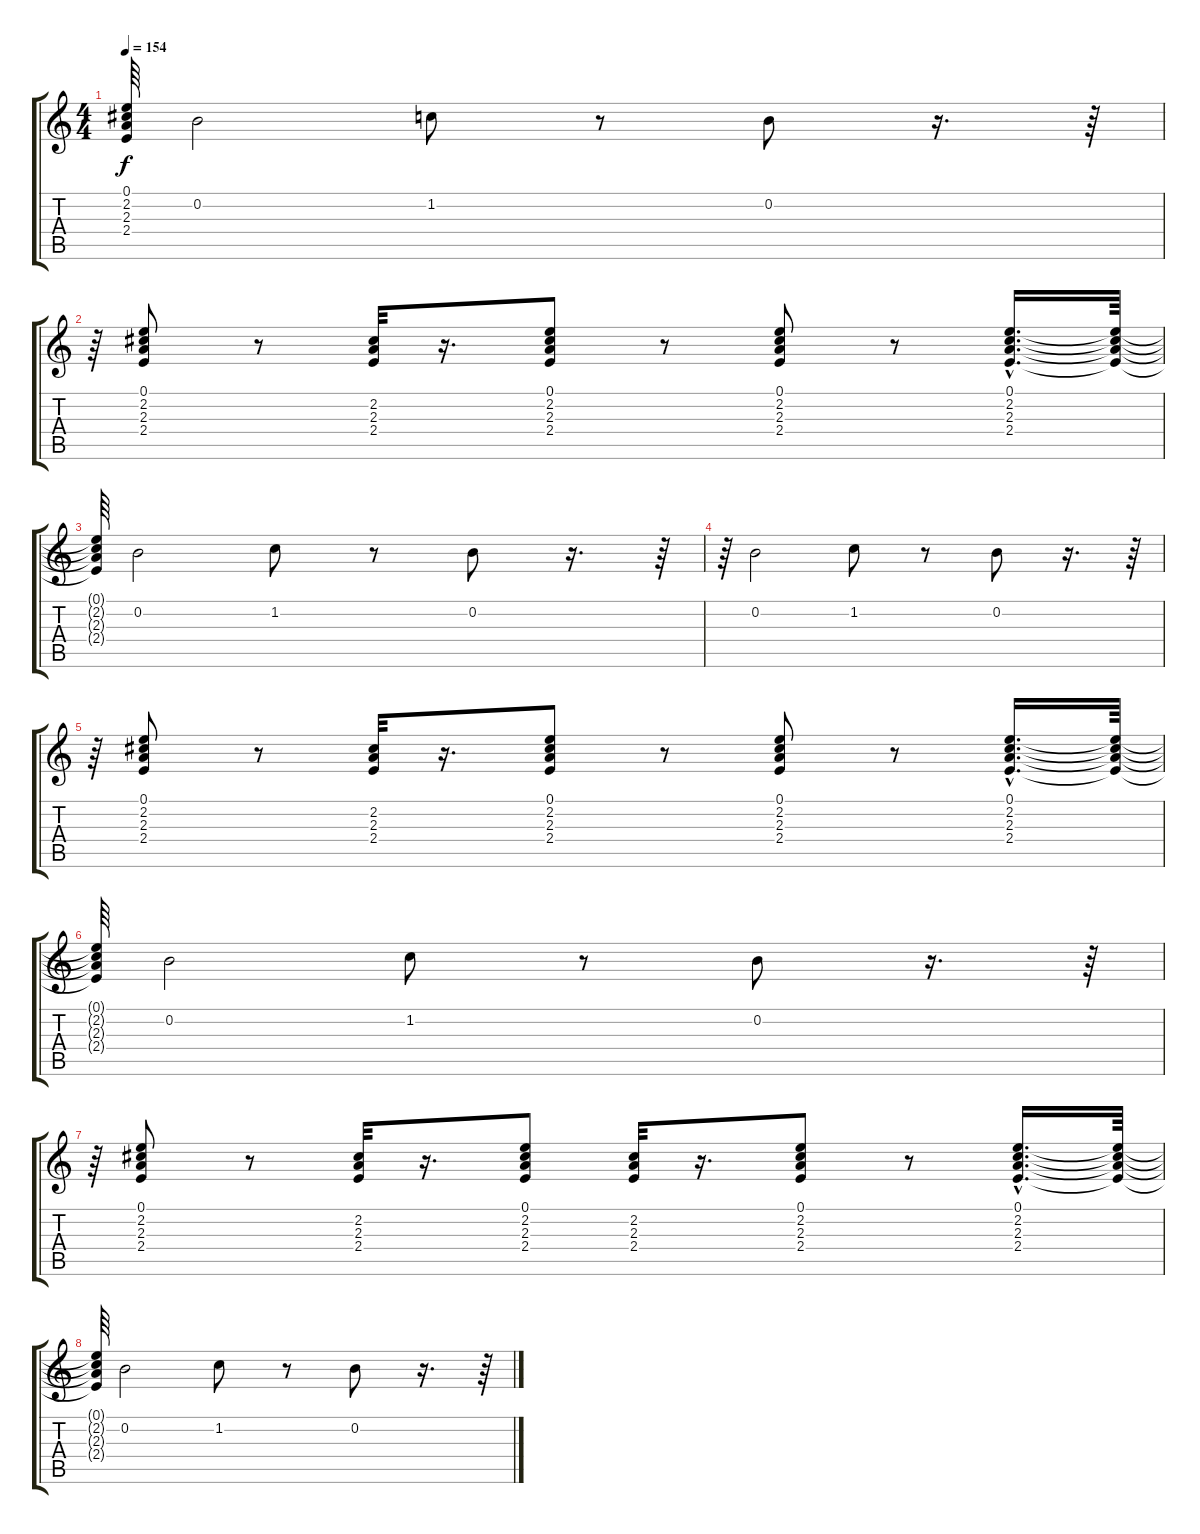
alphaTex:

\track "" {instrument overdrivenguitar}
\staff {score tabs}
\tuning (E4 B3 G3 D3 A2 E2) {hide}
\ts (4 4)
\tempo 154
\clef g2
\ks c
(0.1{t} 2.2{t} 2.3{t} 2.4{t}).64{dy f} 0.2.2 1.2.8{volume 9} r.8 0.2.8{volume 10} r.16{d} r.64 |
r.64 (0.1 2.2 2.3 2.4).8{volume 10} r.8 (2.2 2.3 2.4).32{volume 8} r.16{d} (0.1 2.2 2.3 2.4).8 r.8 (0.1 2.2 2.3 2.4).8{volume 8} r.8 (0.1{hac} 2.2{hac} 2.3{hac} 2.4{hac}).16{d volume 8} (0.1{t} 2.2{t} 2.3{t} 2.4{t}).64 |
(0.1{t} 2.2{t} 2.3{t} 2.4{t}).64 0.2.2{volume 9} 1.2.8{volume 10} r.8 0.2.8{volume 11} r.16{d} r.64 |
r.64 0.2.2{volume 11} 1.2.8{volume 11} r.8 0.2.8 r.16{d} r.64 |
r.64 (0.1 2.2 2.3 2.4).8{volume 9} r.8 (2.2 2.3 2.4).32{volume 9} r.16{d} (0.1 2.2 2.3 2.4).8 r.8 (0.1 2.2 2.3 2.4).8{volume 8} r.8 (0.1{hac} 2.2{hac} 2.3{hac} 2.4{hac}).16{d} (0.1{t} 2.2{t} 2.3{t} 2.4{t}).64 |
(0.1{t} 2.2{t} 2.3{t} 2.4{t}).64 0.2.2{volume 9} 1.2.8{volume 10} r.8 0.2.8{volume 11} r.16{d} r.64 |
r.64 (0.1 2.2 2.3 2.4).8{volume 10} r.8 (2.2 2.3 2.4).32{volume 9} r.16{d} (0.1 2.2 2.3 2.4).8{volume 9} (2.2 2.3 2.4).32{volume 8} r.16{d} (0.1 2.2 2.3 2.4).8{volume 8} r.8 (0.1{hac} 2.2{hac} 2.3{hac} 2.4{hac}).16{d volume 7} (0.1{t} 2.2{t} 2.3{t} 2.4{t}).64 |
(0.1{t} 2.2{t} 2.3{t} 2.4{t}).64 0.2.2 1.2.8{volume 9} r.8 0.2.8{volume 10} r.16{d} r.64
